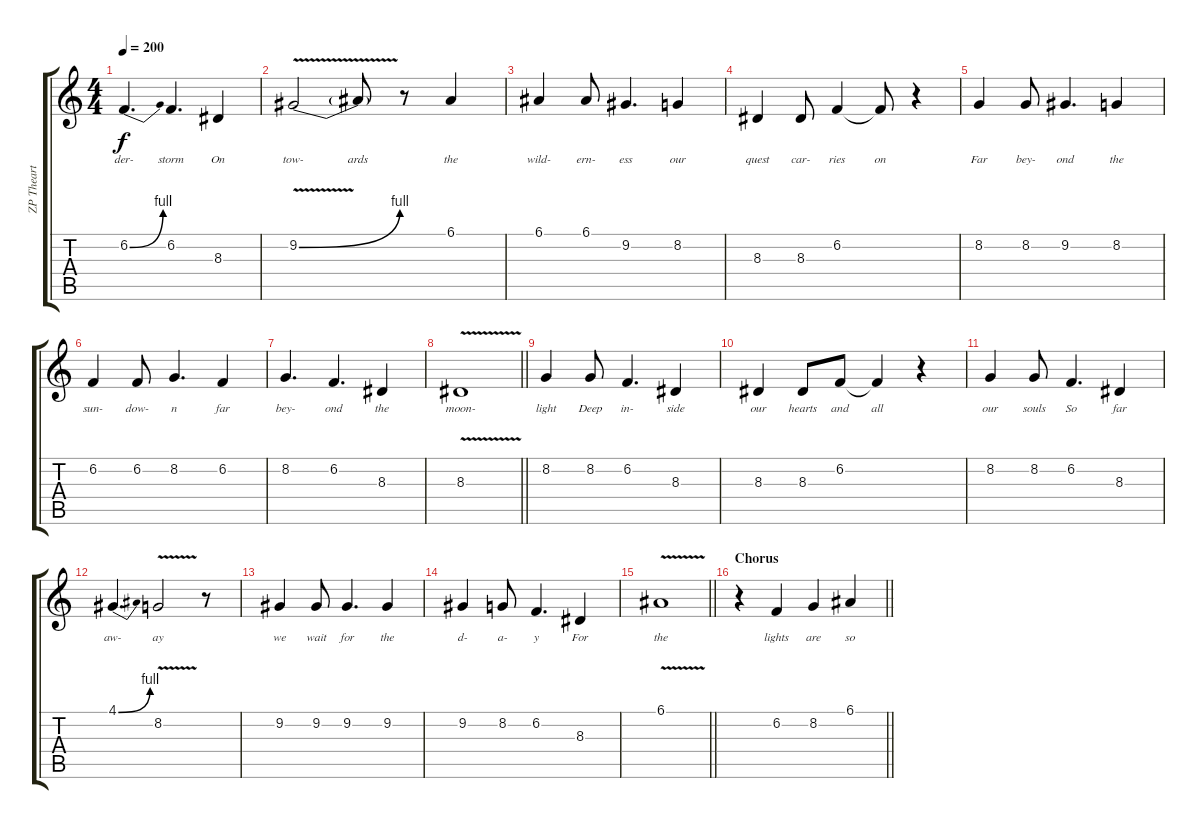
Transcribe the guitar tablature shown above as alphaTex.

\track ("ZP Theart (Vocals)" "ZP Theart ") {instrument lead2sawtooth}
\staff {score tabs}
\tuning (E4 B3 G3 D3 A2 E2) {hide}
\ts (4 4)
\tempo 200
\clef g2
\ks aminor
6.2{be (bend 0 0 60 4)}.4{d lyrics (0 "der-") lyrics (1 "") lyrics (2 "") lyrics (3 "") lyrics (4 "") dy f} 6.2.4{d lyrics (0 "storm") lyrics (1 "") lyrics (2 "") lyrics (3 "") lyrics (4 "")} 8.3.4{lyrics (0 "On") lyrics (1 "") lyrics (2 "") lyrics (3 "") lyrics (4 "")} |
9.2{be (bend 0 0 60 4) v}.2{lyrics (0 "tow-") lyrics (1 "") lyrics (2 "") lyrics (3 "") lyrics (4 "")} 9.2{t}.8{lyrics (0 "ards") lyrics (1 "") lyrics (2 "") lyrics (3 "") lyrics (4 "")} r.8 6.1.4{lyrics (0 "the") lyrics (1 "") lyrics (2 "") lyrics (3 "") lyrics (4 "")} |
6.1.4{lyrics (0 "wild-") lyrics (1 "") lyrics (2 "") lyrics (3 "") lyrics (4 "")} 6.1.8{lyrics (0 "ern-") lyrics (1 "") lyrics (2 "") lyrics (3 "") lyrics (4 "")} 9.2.4{d lyrics (0 "ess") lyrics (1 "") lyrics (2 "") lyrics (3 "") lyrics (4 "")} 8.2.4{lyrics (0 "our") lyrics (1 "") lyrics (2 "") lyrics (3 "") lyrics (4 "")} |
8.3.4{lyrics (0 "quest") lyrics (1 "") lyrics (2 "") lyrics (3 "") lyrics (4 "")} 8.3.8{lyrics (0 "car-") lyrics (1 "") lyrics (2 "") lyrics (3 "") lyrics (4 "")} 6.2.4{lyrics (0 "ries") lyrics (1 "") lyrics (2 "") lyrics (3 "") lyrics (4 "")} 6.2{t}.8{lyrics (0 "on") lyrics (1 "") lyrics (2 "") lyrics (3 "") lyrics (4 "")} r.4 |
8.2.4{lyrics (0 "Far") lyrics (1 "") lyrics (2 "") lyrics (3 "") lyrics (4 "")} 8.2.8{lyrics (0 "bey-") lyrics (1 "") lyrics (2 "") lyrics (3 "") lyrics (4 "")} 9.2.4{d lyrics (0 "ond") lyrics (1 "") lyrics (2 "") lyrics (3 "") lyrics (4 "")} 8.2.4{lyrics (0 "the") lyrics (1 "") lyrics (2 "") lyrics (3 "") lyrics (4 "")} |
6.2.4{lyrics (0 "sun-") lyrics (1 "") lyrics (2 "") lyrics (3 "") lyrics (4 "")} 6.2.8{lyrics (0 "dow-") lyrics (1 "") lyrics (2 "") lyrics (3 "") lyrics (4 "")} 8.2.4{d lyrics (0 "n") lyrics (1 "") lyrics (2 "") lyrics (3 "") lyrics (4 "")} 6.2.4{lyrics (0 "far") lyrics (1 "") lyrics (2 "") lyrics (3 "") lyrics (4 "")} |
8.2.4{d lyrics (0 "bey-") lyrics (1 "") lyrics (2 "") lyrics (3 "") lyrics (4 "")} 6.2.4{d lyrics (0 "ond") lyrics (1 "") lyrics (2 "") lyrics (3 "") lyrics (4 "")} 8.3.4{lyrics (0 "the") lyrics (1 "") lyrics (2 "") lyrics (3 "") lyrics (4 "")} |
\barLineRight lightlight
8.3{v}.1{lyrics (0 "moon-") lyrics (1 "") lyrics (2 "") lyrics (3 "") lyrics (4 "")} |
8.2.4{lyrics (0 "light") lyrics (1 "") lyrics (2 "") lyrics (3 "") lyrics (4 "")} 8.2.8{lyrics (0 "Deep") lyrics (1 "") lyrics (2 "") lyrics (3 "") lyrics (4 "")} 6.2.4{d lyrics (0 "in-") lyrics (1 "") lyrics (2 "") lyrics (3 "") lyrics (4 "")} 8.3.4{lyrics (0 "side") lyrics (1 "") lyrics (2 "") lyrics (3 "") lyrics (4 "")} |
8.3.4{lyrics (0 "our") lyrics (1 "") lyrics (2 "") lyrics (3 "") lyrics (4 "")} 8.3.8{lyrics (0 "hearts") lyrics (1 "") lyrics (2 "") lyrics (3 "") lyrics (4 "")} 6.2.8{lyrics (0 "and") lyrics (1 "") lyrics (2 "") lyrics (3 "") lyrics (4 "")} 6.2{t}.4{lyrics (0 "all") lyrics (1 "") lyrics (2 "") lyrics (3 "") lyrics (4 "")} r.4 |
8.2.4{lyrics (0 "our") lyrics (1 "") lyrics (2 "") lyrics (3 "") lyrics (4 "")} 8.2.8{lyrics (0 "souls") lyrics (1 "") lyrics (2 "") lyrics (3 "") lyrics (4 "")} 6.2.4{d lyrics (0 "So") lyrics (1 "") lyrics (2 "") lyrics (3 "") lyrics (4 "")} 8.3.4{lyrics (0 "far") lyrics (1 "") lyrics (2 "") lyrics (3 "") lyrics (4 "")} |
4.1{be (bend 0 0 60 4)}.4{d lyrics (0 "aw-") lyrics (1 "") lyrics (2 "") lyrics (3 "") lyrics (4 "")} 8.2{v}.2{lyrics (0 "ay") lyrics (1 "") lyrics (2 "") lyrics (3 "") lyrics (4 "")} r.8 |
9.2.4{lyrics (0 "we") lyrics (1 "") lyrics (2 "") lyrics (3 "") lyrics (4 "")} 9.2.8{lyrics (0 "wait") lyrics (1 "") lyrics (2 "") lyrics (3 "") lyrics (4 "")} 9.2.4{d lyrics (0 "for") lyrics (1 "") lyrics (2 "") lyrics (3 "") lyrics (4 "")} 9.2.4{lyrics (0 "the") lyrics (1 "") lyrics (2 "") lyrics (3 "") lyrics (4 "")} |
9.2.4{lyrics (0 "d-") lyrics (1 "") lyrics (2 "") lyrics (3 "") lyrics (4 "")} 8.2.8{lyrics (0 "a-") lyrics (1 "") lyrics (2 "") lyrics (3 "") lyrics (4 "")} 6.2.4{d lyrics (0 "y") lyrics (1 "") lyrics (2 "") lyrics (3 "") lyrics (4 "")} 8.3.4{lyrics (0 "For") lyrics (1 "") lyrics (2 "") lyrics (3 "") lyrics (4 "")} |
\barLineRight lightlight
6.1{v}.1{lyrics (0 "the") lyrics (1 "") lyrics (2 "") lyrics (3 "") lyrics (4 "")} |
\section ("" "Chorus")
\barLineRight lightlight
r.4 6.2.4{lyrics (0 "lights") lyrics (1 "") lyrics (2 "") lyrics (3 "") lyrics (4 "")} 8.2.4{lyrics (0 "are") lyrics (1 "") lyrics (2 "") lyrics (3 "") lyrics (4 "")} 6.1.4{lyrics (0 "so") lyrics (1 "") lyrics (2 "") lyrics (3 "") lyrics (4 "")}
